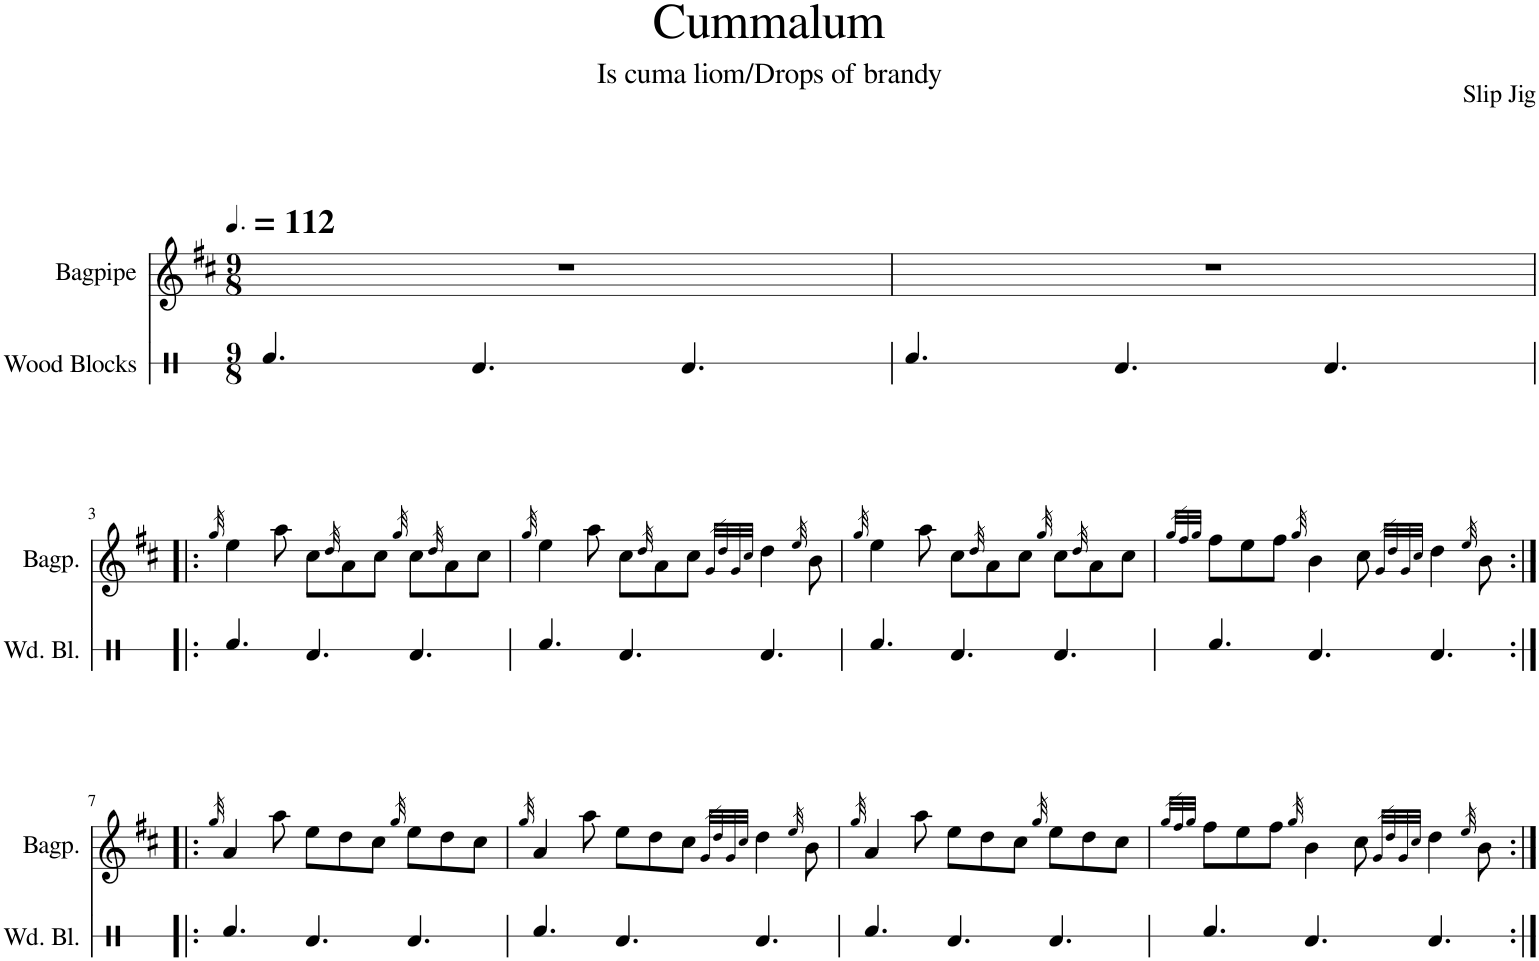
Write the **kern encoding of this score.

**kern	**kern
*part2	*part1
*staff2	*staff1
*I"Wood Blocks	*I"Bagpipe
*I'Wd. Bl.	*I'Bagp.
*stria1	*
*clefX	*clefG2
*k[]	*k[f#c#]
*M9/8	*M9/8
*MM168	*MM168
=1	=1
4.Rf/	8%9r
4.Rd/	.
4.Rd/	.
=2	=2
4.Rf/	8%9r
4.Rd/	.
4.Rd/	.
!!LO:LB:g=z
=3!|:	=3!|:
.	32qgg/
4.Rf/	4ee\
.	8aa\
4.Rd/	8cc#\L
.	32qdd/
.	8a\
.	8cc#\J
.	32qgg/
4.Rd/	8cc#\L
.	32qdd/
.	8a\
.	8cc#\J
=4	=4
.	32qgg/
4.Rf/	4ee\
.	8aa\
4.Rd/	8cc#\L
.	32qdd/
.	8a\
.	8cc#\J
.	32qg/LLL
.	32qdd/
.	32qg/
.	32qcc#/JJJ
4.Rd/	4dd\
.	32qee/
.	8b\
=5	=5
.	32qgg/
4.Rf/	4ee\
.	8aa\
4.Rd/	8cc#\L
.	32qdd/
.	8a\
.	8cc#\J
.	32qgg/
4.Rd/	8cc#\L
.	32qdd/
.	8a\
.	8cc#\J
=6	=6
.	32qgg/LLL
.	32qff#/
.	32qgg/JJJ
4.Rf/	8ff#\L
.	8ee\
.	8ff#\J
.	32qgg/
4.Rd/	4b\
.	8cc#\
.	32qg/LLL
.	32qdd/
.	32qg/
.	32qcc#/JJJ
4.Rd/	4dd\
.	32qee/
.	8b\
!!LO:LB:g=z
=7:|!|:	=7:|!|:
.	32qgg/
4.Rf/	4a/
.	8aa\
4.Rd/	8ee\L
.	8dd\
.	8cc#\J
.	32qgg/
4.Rd/	8ee\L
.	8dd\
.	8cc#\J
=8	=8
.	32qgg/
4.Rf/	4a/
.	8aa\
4.Rd/	8ee\L
.	8dd\
.	8cc#\J
.	32qg/LLL
.	32qdd/
.	32qg/
.	32qcc#/JJJ
4.Rd/	4dd\
.	32qee/
.	8b\
=9	=9
.	32qgg/
4.Rf/	4a/
.	8aa\
4.Rd/	8ee\L
.	8dd\
.	8cc#\J
.	32qgg/
4.Rd/	8ee\L
.	8dd\
.	8cc#\J
=10	=10
.	32qgg/LLL
.	32qff#/
.	32qgg/JJJ
4.Rf/	8ff#\L
.	8ee\
.	8ff#\J
.	32qgg/
4.Rd/	4b\
.	8cc#\
.	32qg/LLL
.	32qdd/
.	32qg/
.	32qcc#/JJJ
4.Rd/	4dd\
.	32qee/
.	8b\
=:|!	=:|!
*-	*-
